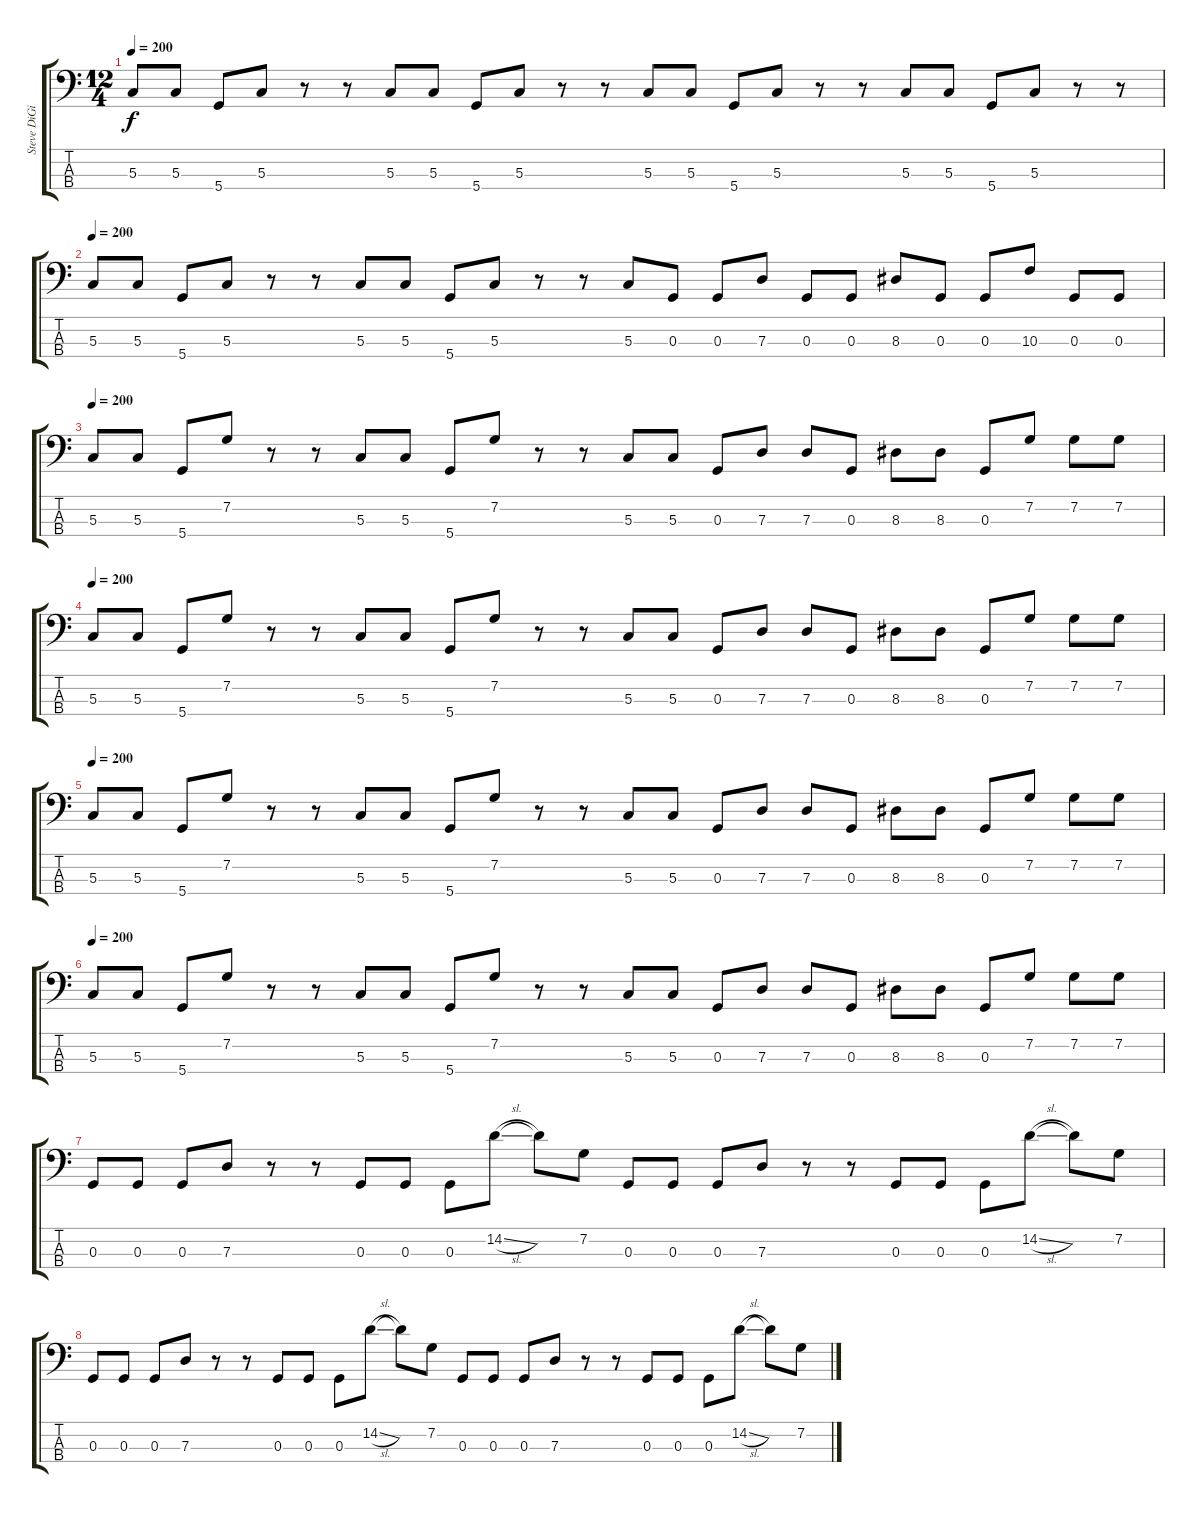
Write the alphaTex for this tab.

\track ("Steve DiGiorgio" "Steve DiGi") {instrument fretlessbass}
\staff {score tabs}
\tuning (F2 C2 G1 D1) {hide}
\ts (12 4)
\tempo 200
\clef f4
\ks c
5.3.8{dy f} 5.3.8 5.4.8 5.3.8 r.8 r.8 5.3.8 5.3.8 5.4.8 5.3.8 r.8 r.8 5.3.8 5.3.8 5.4.8 5.3.8 r.8 r.8 5.3.8 5.3.8 5.4.8 5.3.8 r.8 r.8 |
\tempo 200
5.3.8 5.3.8 5.4.8 5.3.8 r.8 r.8 5.3.8 5.3.8 5.4.8 5.3.8 r.8 r.8 5.3.8 0.3.8 0.3.8 7.3.8 0.3.8 0.3.8 8.3.8 0.3.8 0.3.8 10.3.8 0.3.8 0.3.8 |
\tempo 200
5.3.8 5.3.8 5.4.8 7.2.8 r.8 r.8 5.3.8 5.3.8 5.4.8 7.2.8 r.8 r.8 5.3.8 5.3.8 0.3.8 7.3.8 7.3.8 0.3.8 8.3.8 8.3.8 0.3.8 7.2.8 7.2.8 7.2.8 |
\tempo 200
5.3.8 5.3.8 5.4.8 7.2.8 r.8 r.8 5.3.8 5.3.8 5.4.8 7.2.8 r.8 r.8 5.3.8 5.3.8 0.3.8 7.3.8 7.3.8 0.3.8 8.3.8 8.3.8 0.3.8 7.2.8 7.2.8 7.2.8 |
\tempo 200
5.3.8 5.3.8 5.4.8 7.2.8 r.8 r.8 5.3.8 5.3.8 5.4.8 7.2.8 r.8 r.8 5.3.8 5.3.8 0.3.8 7.3.8 7.3.8 0.3.8 8.3.8 8.3.8 0.3.8 7.2.8 7.2.8 7.2.8 |
\tempo 200
5.3.8 5.3.8 5.4.8 7.2.8 r.8 r.8 5.3.8 5.3.8 5.4.8 7.2.8 r.8 r.8 5.3.8 5.3.8 0.3.8 7.3.8 7.3.8 0.3.8 8.3.8 8.3.8 0.3.8 7.2.8 7.2.8 7.2.8 |
0.3.8 0.3.8 0.3.8 7.3.8 r.8 r.8 0.3.8 0.3.8 0.3.8 14.2{sl}.8 14.2{t}.8 7.2.8 0.3.8 0.3.8 0.3.8 7.3.8 r.8 r.8 0.3.8 0.3.8 0.3.8 14.2{sl}.8 14.2{t}.8 7.2.8 |
0.3.8 0.3.8 0.3.8 7.3.8 r.8 r.8 0.3.8 0.3.8 0.3.8 14.2{sl}.8 14.2{t}.8 7.2.8 0.3.8 0.3.8 0.3.8 7.3.8 r.8 r.8 0.3.8 0.3.8 0.3.8 14.2{sl}.8 14.2{t}.8 7.2.8
